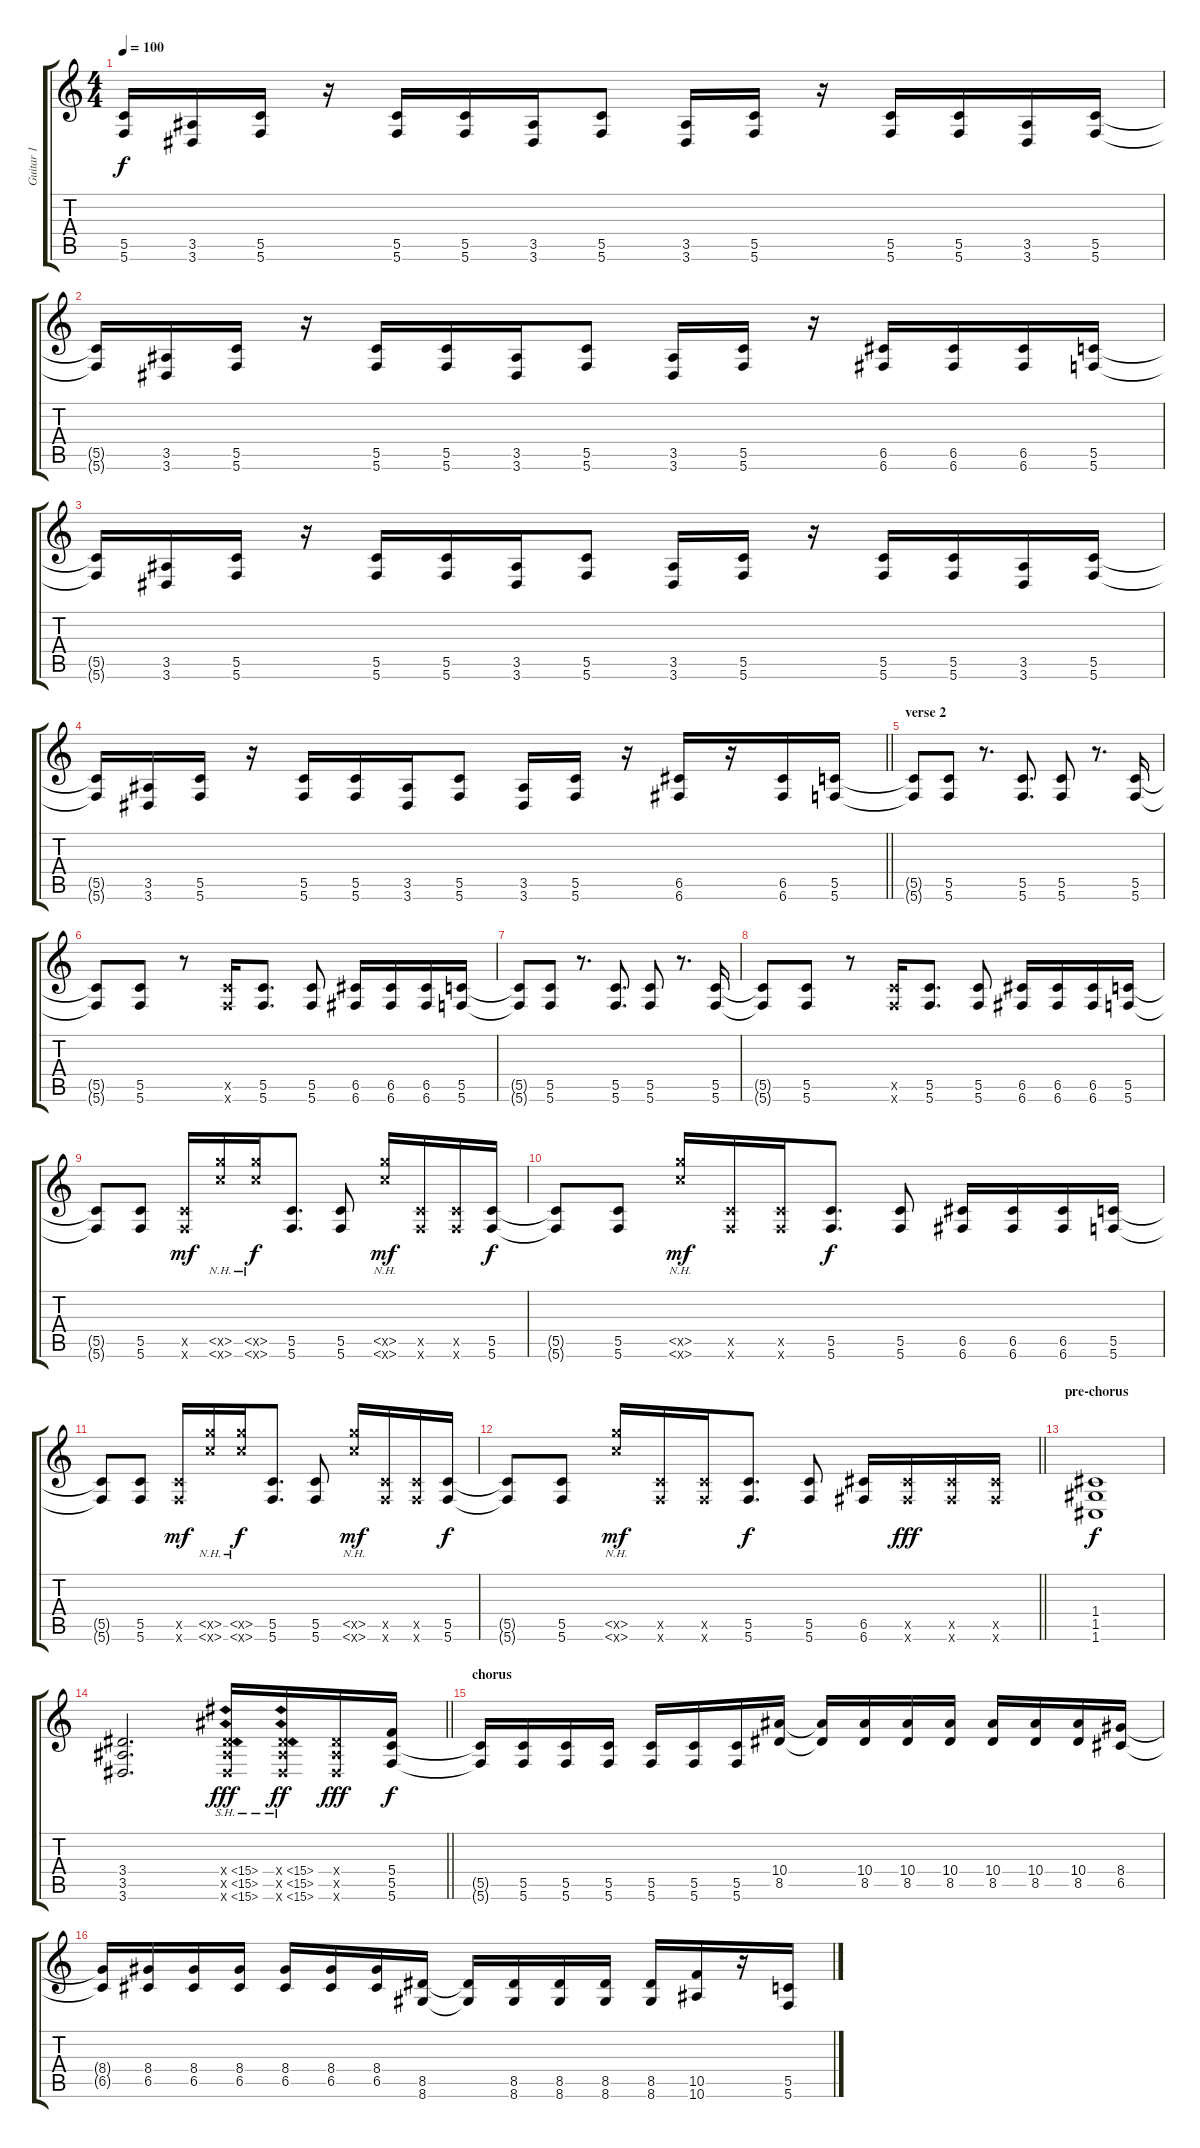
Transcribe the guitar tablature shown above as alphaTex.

\track ("Guitar 1" "Guitar 1") {instrument distortionguitar}
\staff {score tabs}
\tuning (D4 A3 F3 C3 G2 C2) {hide}
\ts (4 4)
\tempo 100
\clef g2
\ks c
(5.5{t} 5.6{t}).16{dy f} (3.5 3.6).16 (5.5 5.6).16 r.16 (5.5 5.6).16 (5.5 5.6).16 (3.5 3.6).16 (5.5 5.6).8 (3.5 3.6).16 (5.5 5.6).16 r.16 (5.5 5.6).16 (5.5 5.6).16 (3.5 3.6).16 (5.5 5.6).16 |
(5.5{t} 5.6{t}).16 (3.5 3.6).16 (5.5 5.6).16 r.16 (5.5 5.6).16 (5.5 5.6).16 (3.5 3.6).16 (5.5 5.6).8 (3.5 3.6).16 (5.5 5.6).16 r.16 (6.5 6.6).16 (6.5 6.6).16 (6.5 6.6).16 (5.5 5.6).16 |
(5.5{t} 5.6{t}).16 (3.5 3.6).16 (5.5 5.6).16 r.16 (5.5 5.6).16 (5.5 5.6).16 (3.5 3.6).16 (5.5 5.6).8 (3.5 3.6).16 (5.5 5.6).16 r.16 (5.5 5.6).16 (5.5 5.6).16 (3.5 3.6).16 (5.5 5.6).16 |
\barLineRight lightlight
(5.5{t} 5.6{t}).16 (3.5 3.6).16 (5.5 5.6).16 r.16 (5.5 5.6).16 (5.5 5.6).16 (3.5 3.6).16 (5.5 5.6).8 (3.5 3.6).16 (5.5 5.6).16 r.16 (6.5 6.6).16 r.16 (6.5 6.6).16 (5.5 5.6).16 |
\section ("" "verse 2")
(5.5{t} 5.6{t}).8 (5.5 5.6).8 r.8{d} (5.5 5.6).8{d} (5.5 5.6).8 r.8{d} (5.5 5.6).16 |
(5.5{t} 5.6{t}).8 (5.5 5.6).8 r.8 (5.5{x} 5.6{x}).16 (5.5 5.6).8{d} (5.5 5.6).8 (6.5 6.6).16 (6.5 6.6).16 (6.5 6.6).16 (5.5 5.6).16 |
(5.5{t} 5.6{t}).8 (5.5 5.6).8 r.8{d} (5.5 5.6).8{d} (5.5 5.6).8 r.8{d} (5.5 5.6).16 |
(5.5{t} 5.6{t}).8 (5.5 5.6).8 r.8 (5.5{x} 5.6{x}).16 (5.5 5.6).8{d} (5.5 5.6).8 (6.5 6.6).16 (6.5 6.6).16 (6.5 6.6).16 (5.5 5.6).16 |
(5.5{t} 5.6{t}).8 (5.5 5.6).8 (5.5{x} 5.6{x}).16{dy mf} (5.5{nh x} 5.6{nh x}).16 (5.5{nh x} 5.6{nh x}).16{dy f} (5.5 5.6).8{d} (5.5 5.6).8 (5.5{nh x} 5.6{nh x}).16{dy mf} (5.5{x} 5.6{x}).16 (5.5{x} 5.6{x}).16 (5.5 5.6).16{dy f} |
(5.5{t} 5.6{t}).8 (5.5 5.6).8 (5.5{nh x} 5.6{nh x}).16{dy mf} (5.5{x} 5.6{x}).16 (5.5{x} 5.6{x}).16 (5.5 5.6).8{d dy f} (5.5 5.6).8 (6.5 6.6).16 (6.5 6.6).16 (6.5 6.6).16 (5.5 5.6).16 |
(5.5{t} 5.6{t}).8 (5.5 5.6).8 (5.5{x} 5.6{x}).16{dy mf} (5.5{nh x} 5.6{nh x}).16 (5.5{nh x} 5.6{nh x}).16{dy f} (5.5 5.6).8{d} (5.5 5.6).8 (5.5{nh x} 5.6{nh x}).16{dy mf} (5.5{x} 5.6{x}).16 (5.5{x} 5.6{x}).16 (5.5 5.6).16{dy f} |
\barLineRight lightlight
(5.5{t} 5.6{t}).8 (5.5 5.6).8 (5.5{nh x} 5.6{nh x}).16{dy mf} (5.5{x} 5.6{x}).16 (5.5{x} 5.6{x}).16 (5.5 5.6).8{d dy f} (5.5 5.6).8 (6.5 6.6).16 (6.5{x} 6.6{x}).16{dy fff} (6.5{x} 6.6{x}).16 (6.5{x} 6.6{x}).16 |
\section ("" "pre-chorus")
(1.4 1.5 1.6).1{dy f} |
\barLineRight lightlight
(3.4 3.5 3.6).2{d} (3.4{sh 12 x} 3.5{sh 12 x} 3.6{sh 12 x}).16{dy fff} (3.4{sh 12 x} 3.5{sh 12 x} 3.6{sh 12 x}).16{dy ff} (3.4{x} 3.5{x} 3.6{x}).16{dy fff} (5.4 5.5 5.6).16{dy f} |
\section ("" "chorus")
(5.5{t} 5.6{t}).16 (5.5 5.6).16 (5.5 5.6).16 (5.5 5.6).16 (5.5 5.6).16 (5.5 5.6).16 (5.5 5.6).16 (10.4 8.5).16 (10.4{t} 8.5{t}).16 (10.4 8.5).16 (10.4 8.5).16 (10.4 8.5).16 (10.4 8.5).16 (10.4 8.5).16 (10.4 8.5).16 (8.4 6.5).16 |
(8.4{t} 6.5{t}).16 (8.4 6.5).16 (8.4 6.5).16 (8.4 6.5).16 (8.4 6.5).16 (8.4 6.5).16 (8.4 6.5).16 (8.5 8.6).16 (8.5{t} 8.6{t}).16 (8.5 8.6).16 (8.5 8.6).16 (8.5 8.6).16 (8.5 8.6).16 (10.5 10.6).16 r.16 (5.5 5.6).16
